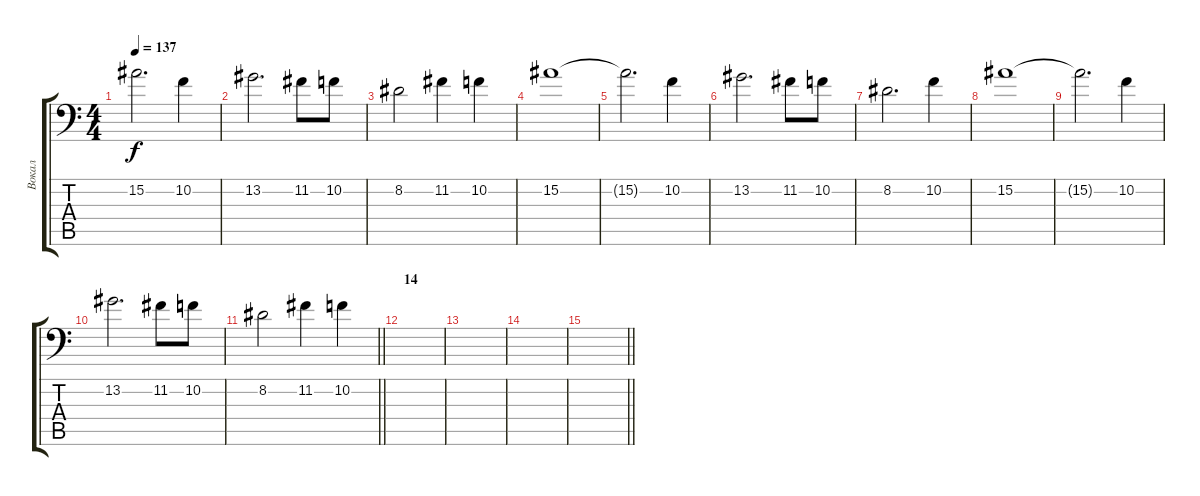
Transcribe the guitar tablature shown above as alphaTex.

\track ("Вокал" "Вокал") {mute instrument voiceoohs}
\staff {score tabs}
\tuning (C4 G3 Eb3 Bb2 F2 Bb1) {hide}
\ts (4 4)
\tempo 137
\clef f4
\ks c
15.2{t}.2{d dy f} 10.2.4 |
13.2.2{d} 11.2.8 10.2.8 |
8.2.2 11.2.4 10.2.4 |
15.2.1 |
15.2{t}.2{d} 10.2.4 |
13.2.2{d} 11.2.8 10.2.8 |
8.2.2{d} 10.2.4 |
15.2.1 |
15.2{t}.2{d} 10.2.4 |
13.2.2{d} 11.2.8 10.2.8 |
\barLineRight lightlight
8.2.2 11.2.4 10.2.4 |
\section ("" "14")
|
|
|
\barLineRight lightlight
